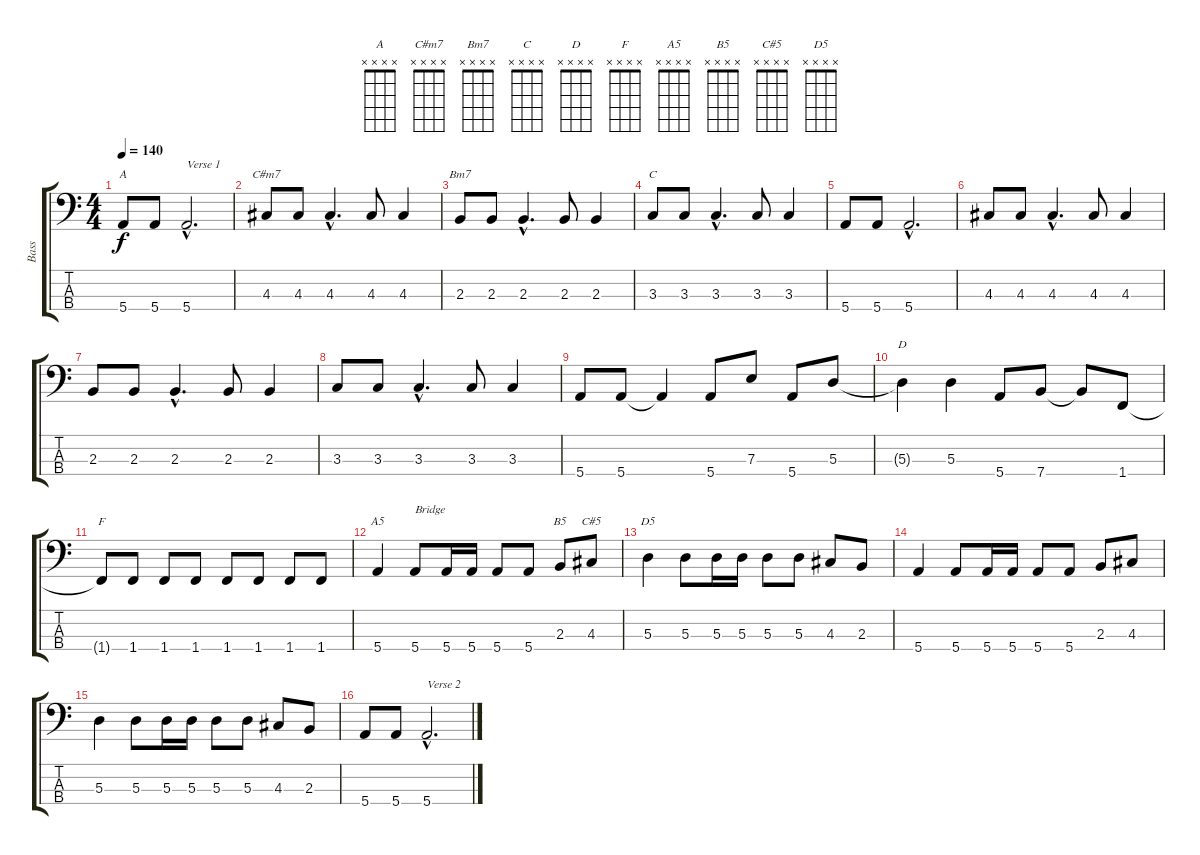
\track ("Bass" "Bass") {instrument electricbasspick}
\staff {score tabs}
\tuning (G2 D2 A1 E1) {hide}
\chord ("A" x x x x) {firstfret 0}
\chord ("C#m7" x x x x) {firstfret 0}
\chord ("Bm7" x x x x) {firstfret 0}
\chord ("C" x x x x) {firstfret 0}
\chord ("D" x x x x) {firstfret 0}
\chord ("F" x x x x) {firstfret 0}
\chord ("A5" x x x x) {firstfret 0}
\chord ("B5" x x x x) {firstfret 0}
\chord ("C#5" x x x x) {firstfret 0}
\chord ("D5" x x x x) {firstfret 0}
\ts (4 4)
\tempo 140
\clef f4
\ks c
5.4.8{ch "A" dy f} 5.4.8 5.4{hac}.2{d txt "Verse 1"} |
4.3.8{ch "C#m7"} 4.3.8 4.3{hac}.4{d} 4.3.8 4.3.4 |
2.3.8{ch "Bm7"} 2.3.8 2.3{hac}.4{d} 2.3.8 2.3.4 |
3.3.8{ch "C"} 3.3.8 3.3{hac}.4{d} 3.3.8 3.3.4 |
5.4.8 5.4.8 5.4{hac}.2{d} |
4.3.8 4.3.8 4.3{hac}.4{d} 4.3.8 4.3.4 |
2.3.8 2.3.8 2.3{hac}.4{d} 2.3.8 2.3.4 |
3.3.8 3.3.8 3.3{hac}.4{d} 3.3.8 3.3.4 |
5.4.8 5.4.8 5.4{t}.4 5.4.8 7.3.8 5.4.8 5.3.8 |
5.3{t}.4{ch "D"} 5.3.4 5.4.8 7.4.8 7.4{t}.8 1.4.8 |
1.4{t}.8{ch "F"} 1.4.8 1.4.8 1.4.8 1.4.8 1.4.8 1.4.8 1.4.8 |
5.4.4{ch "A5"} 5.4.8{txt "Bridge"} 5.4.16 5.4.16 5.4.8 5.4.8 2.3.8{ch "B5"} 4.3.8{ch "C#5"} |
5.3.4{ch "D5"} 5.3.8 5.3.16 5.3.16 5.3.8 5.3.8 4.3.8 2.3.8 |
5.4.4 5.4.8 5.4.16 5.4.16 5.4.8 5.4.8 2.3.8 4.3.8 |
5.3.4 5.3.8 5.3.16 5.3.16 5.3.8 5.3.8 4.3.8 2.3.8 |
5.4.8 5.4.8 5.4{hac}.2{d txt "Verse 2"}
